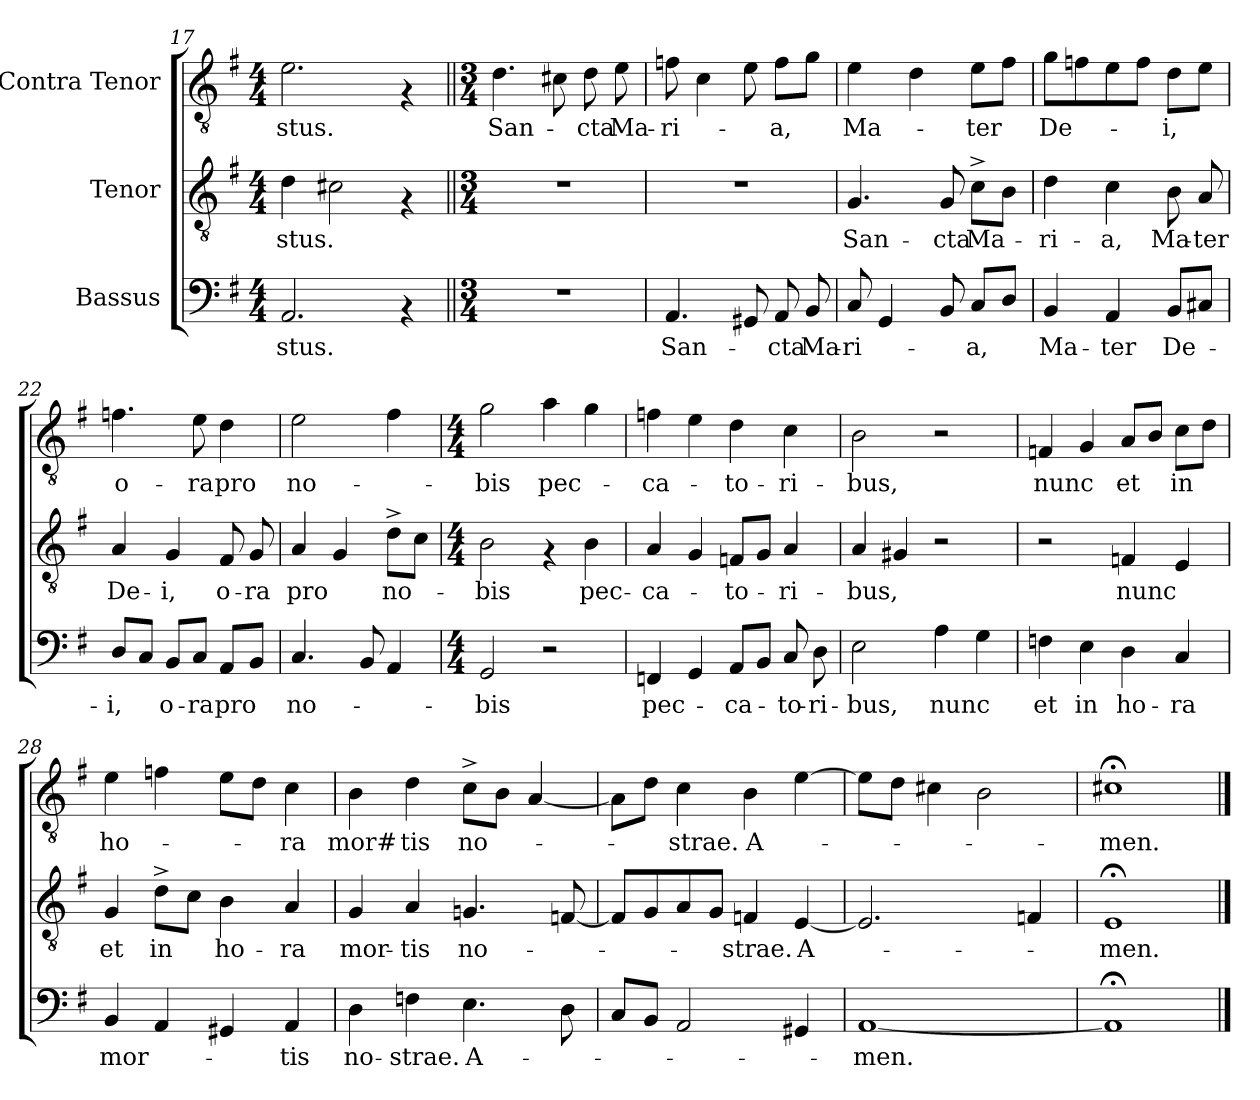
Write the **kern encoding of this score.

**kern	**text	**kern	**text	**kern	**text
*part3	*part3	*part2	*part2	*part1	*part1
*staff3	*staff3	*staff2	*staff2	*staff1	*staff1
*I"Bassus	*	*I"Tenor	*	*I"Contra Tenor	*
*clefF4	*	*clefGv2	*	*clefGv2	*
*k[f#]	*	*k[f#]	*	*k[f#]	*
*G:	*	*G:	*	*G:	*
*M4/4	*	*M4/4	*	*M4/4	*
=17	=17	=17	=17	=17	=17
!	!LO:LY:b	!	!LO:LY:b	!	!LO:LY:b
2.AA/	-stus.	4d\	-stus.	2.e\	-stus.
.	.	2c#X\	.	.	.
4rAA	.	4rF	.	4rF	.
!!LO:PB:g=z
=18||	=18||	=18||	=18||	=18||	=18||
*M3/4	*	*M3/4	*	*M3/4	*
!	!	!	!	!	!LO:LY:b
2.r	.	2.r	.	4.d\	San-
.	.	.	.	8c#X\	.
!	!	!	!	!	!LO:LY:b
.	.	.	.	8d\	-cta
!	!	!	!	!	!LO:LY:b
.	.	.	.	8e\	Ma-
=19	=19	=19	=19	=19	=19
!	!LO:LY:b	!	!	!	!LO:LY:b
4.AA/	San-	2.r	.	8fn\	-ri-
.	.	.	.	4c\	.
8GG#X/	.	.	.	8e\	.
!	!LO:LY:b	!	!	!	!LO:LY:b
8AA/	-cta	.	.	8f\L	-a,
!	!LO:LY:b	!	!	!	!
8BB/	Ma-	.	.	8g\J	.
=20	=20	=20	=20	=20	=20
!	!LO:LY:b	!	!LO:LY:b	!	!LO:LY:b
8C/	-ri-	4.G/	San-	4e\	Ma-
4GG/	.	.	.	.	.
.	.	.	.	4d\	.
!	!	!	!LO:LY:b	!	!
8BB/	.	8G/	-cta	.	.
!	!LO:LY:b	!	!LO:LY:b	!	!LO:LY:b
8C/L	-a,	8c^>\L	Ma-	8e\L	-ter
8D/J	.	8B\J	.	8f#\J	.
=21	=21	=21	=21	=21	=21
!	!LO:LY:b	!	!LO:LY:b	!	!LO:LY:b
4BB/	Ma-	4d\	-ri-	8g\L	De-
.	.	.	.	8fn\	.
!	!LO:LY:b	!	!LO:LY:b	!	!
4AA/	-ter	4c\	-a,	8e\	.
.	.	.	.	8f\J	.
!	!LO:LY:b	!	!LO:LY:b	!	!LO:LY:b
8BB/L	De-	8B\	Ma-	8d\L	-i,
!	!	!	!LO:LY:b	!	!
8C#X/J	.	8A/	-ter	8e\J	.
=22	=22	=22	=22	=22	=22
!	!LO:LY:b	!	!LO:LY:b	!	!LO:LY:b
8D/L	-i,	4A/	De-	4.fn\	o-
8C/J	.	.	.	.	.
!	!LO:LY:b	!	!LO:LY:b	!	!
8BB/L	o-	4G/	-i,	.	.
!	!LO:LY:b	!	!	!	!LO:LY:b
8C/J	-ra	.	.	8e\	-ra
!	!LO:LY:b	!	!LO:LY:b	!	!LO:LY:b
8AA/L	pro	8F#/	o-	4d\	pro
!	!	!	!LO:LY:b	!	!
8BB/J	.	8G/	-ra	.	.
!!LO:PB:g=z
=23	=23	=23	=23	=23	=23
!	!LO:LY:b	!	!LO:LY:b	!	!LO:LY:b
4.C/	no-	4A/	pro	2e\	no-
.	.	4G/	.	.	.
8BB/	.	.	.	.	.
!	!	!	!LO:LY:b	!	!
4AA/	.	8d^>\L	no-	4f#\	.
.	.	8c\J	.	.	.
=24	=24	=24	=24	=24	=24
*M4/4	*	*M4/4	*	*M4/4	*
!	!LO:LY:b	!	!LO:LY:b	!	!LO:LY:b
2GG/	-bis	2B\	-bis	2g\	-bis
!	!	!	!	!	!LO:LY:b
2r	.	4rF	.	4a\	pec-
!	!	!	!LO:LY:b	!	!
.	.	4B\	pec-	4g\	.
=25	=25	=25	=25	=25	=25
!	!LO:LY:b	!	!LO:LY:b	!	!LO:LY:b
4FFn/	pec-	4A/	-ca-	4fn\	-ca-
4GG/	.	4G/	.	4e\	.
!	!LO:LY:b	!	!LO:LY:b	!	!LO:LY:b
8AA/L	-ca-	8Fn/L	-to-	4d\	-to-
8BB/J	.	8G/J	.	.	.
!	!LO:LY:b	!	!LO:LY:b	!	!LO:LY:b
8C/	-to-	4A/	-ri-	4c\	-ri-
!	!LO:LY:b	!	!	!	!
8D\	-ri-	.	.	.	.
=26	=26	=26	=26	=26	=26
!	!LO:LY:b	!	!LO:LY:b	!	!LO:LY:b
2E\	-bus,	4A/	-bus,	2B\	-bus,
.	.	4G#X/	.	.	.
!	!LO:LY:b	!	!	!	!
4A\	nunc	2r	.	2r	.
4G\	.	.	.	.	.
=27	=27	=27	=27	=27	=27
!	!LO:LY:b	!	!	!	!LO:LY:b
4Fn\	et	2r	.	4Fn/	nunc
!	!LO:LY:b	!	!	!	!
4E\	in	.	.	4G/	.
!	!LO:LY:b	!	!LO:LY:b	!	!LO:LY:b
4D\	ho-	4Fn/	nunc	8A/L	et
.	.	.	.	8B/J	.
!	!LO:LY:b	!	!	!	!LO:LY:b
4C/	-ra	4E/	.	8c\L	in
.	.	.	.	8d\J	.
!!LO:LB:g=z
=28	=28	=28	=28	=28	=28
!	!LO:LY:b	!	!LO:LY:b	!	!LO:LY:b
4BB/	mor-	4G/	et	4e\	ho-
!	!	!	!LO:LY:b	!	!
4AA/	.	8d^>\L	in	4fn\	.
.	.	8c\J	.	.	.
!	!	!	!LO:LY:b	!	!
4GG#X/	.	4B\	ho-	8e\L	.
.	.	.	.	8d\J	.
!	!LO:LY:b	!	!LO:LY:b	!	!LO:LY:b
4AA/	-tis	4A/	-ra	4c\	-ra
=29	=29	=29	=29	=29	=29
!	!LO:LY:b	!	!LO:LY:b	!	!LO:LY:b
4D\	no-	4G/	mor-	4B\	mor#-
!	!LO:LY:b	!	!LO:LY:b	!	!LO:LY:b
4Fn\	-strae.	4A/	-tis	4d\	-tis
!	!LO:LY:b	!	!LO:LY:b	!	!LO:LY:b
4.E\	A-	4.Gn/	no-	8c^>\L	no-
.	.	.	.	8B\J	.
.	.	.	.	[>4A/	.
8D\	.	[<8Fn/	.	.	.
=30	=30	=30	=30	=30	=30
8C/L	.	8F/L]	.	8A\L]	.
8BB/J	.	8G/	.	8d\J	.
!	!	!	!	!	!LO:LY:b
2AA/	.	8A/	.	4c\	-strae.
.	.	8G/J	.	.	.
!	!	!	!LO:LY:b	!	!LO:LY:b
.	.	4Fn/	-strae.	4B\	A-
!	!	!	!LO:LY:b	!	!
4GG#X/	.	[<4E/	A-	[>4e\	.
=31	=31	=31	=31	=31	=31
!	!LO:LY:b	!	!	!	!
[<1AA	-men.	2.E/]	.	8e\L]	.
.	.	.	.	8d\J	.
.	.	.	.	4c#X\	.
.	.	.	.	2B\	.
.	.	4Fn/	.	.	.
=32	=32	=32	=32	=32	=32
!	!	!	!LO:LY:b	!	!LO:LY:b
1AA;]	.	1E;	-men.	1c#X;<	-men.
==	==	==	==	==	==
*-	*-	*-	*-	*-	*-
